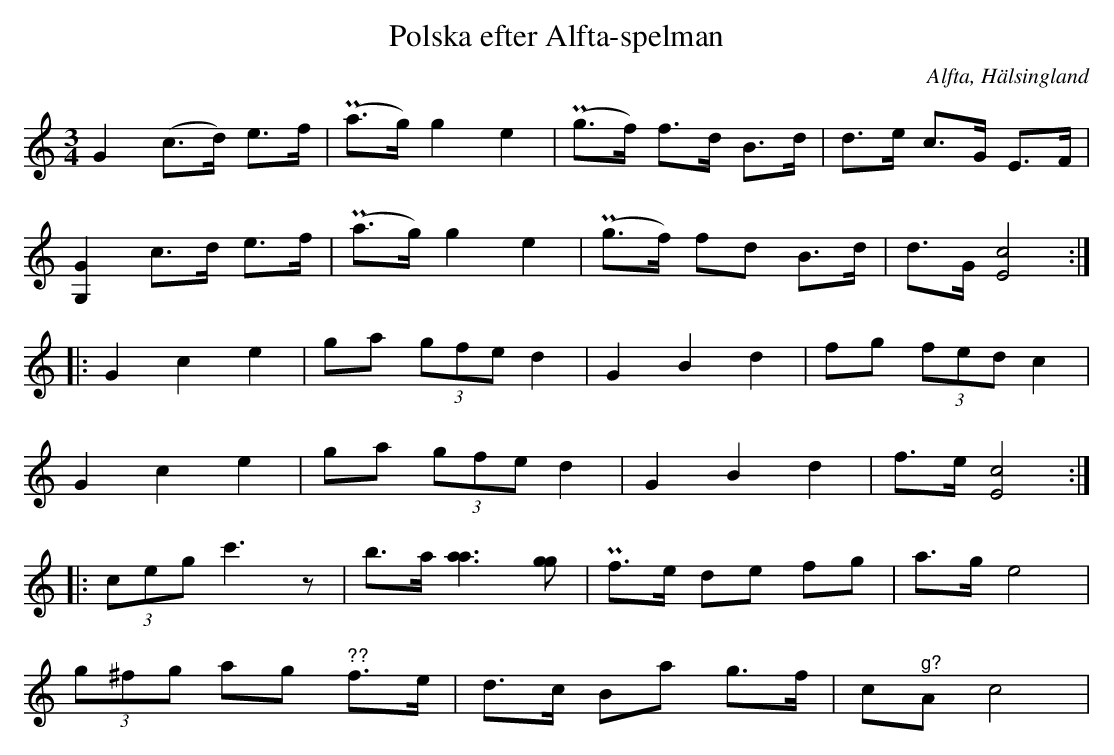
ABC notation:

X:1
T: Polska efter Alfta-spelman
O: Alfta, Hälsingland
M: 3/4
L: 1/8
K: C
G2    (c>d) e>f | P(a>g) g2 e2 | P(g>f) f>d B>d | d>e c>G E>F |
[GG,]2 c>d  e>f | P(a>g) g2 e2 | P(g>f) fd B>d | d>G [E4c4] ::
G2 c2 e2 | ga (3gfe d2 | G2 B2 d2 | fg (3fed c2 |
G2 c2 e2 | ga (3gfe d2 | G2 B2 d2 | f>e [E4c4] ::
(3ceg c'3z | b>a [aa]2>[gg]2 | Pf>e de fg | a>g e4 |
(3g^fg ag "^??"f>e | d>c Ba g>f | c"^g?"A c4 |
